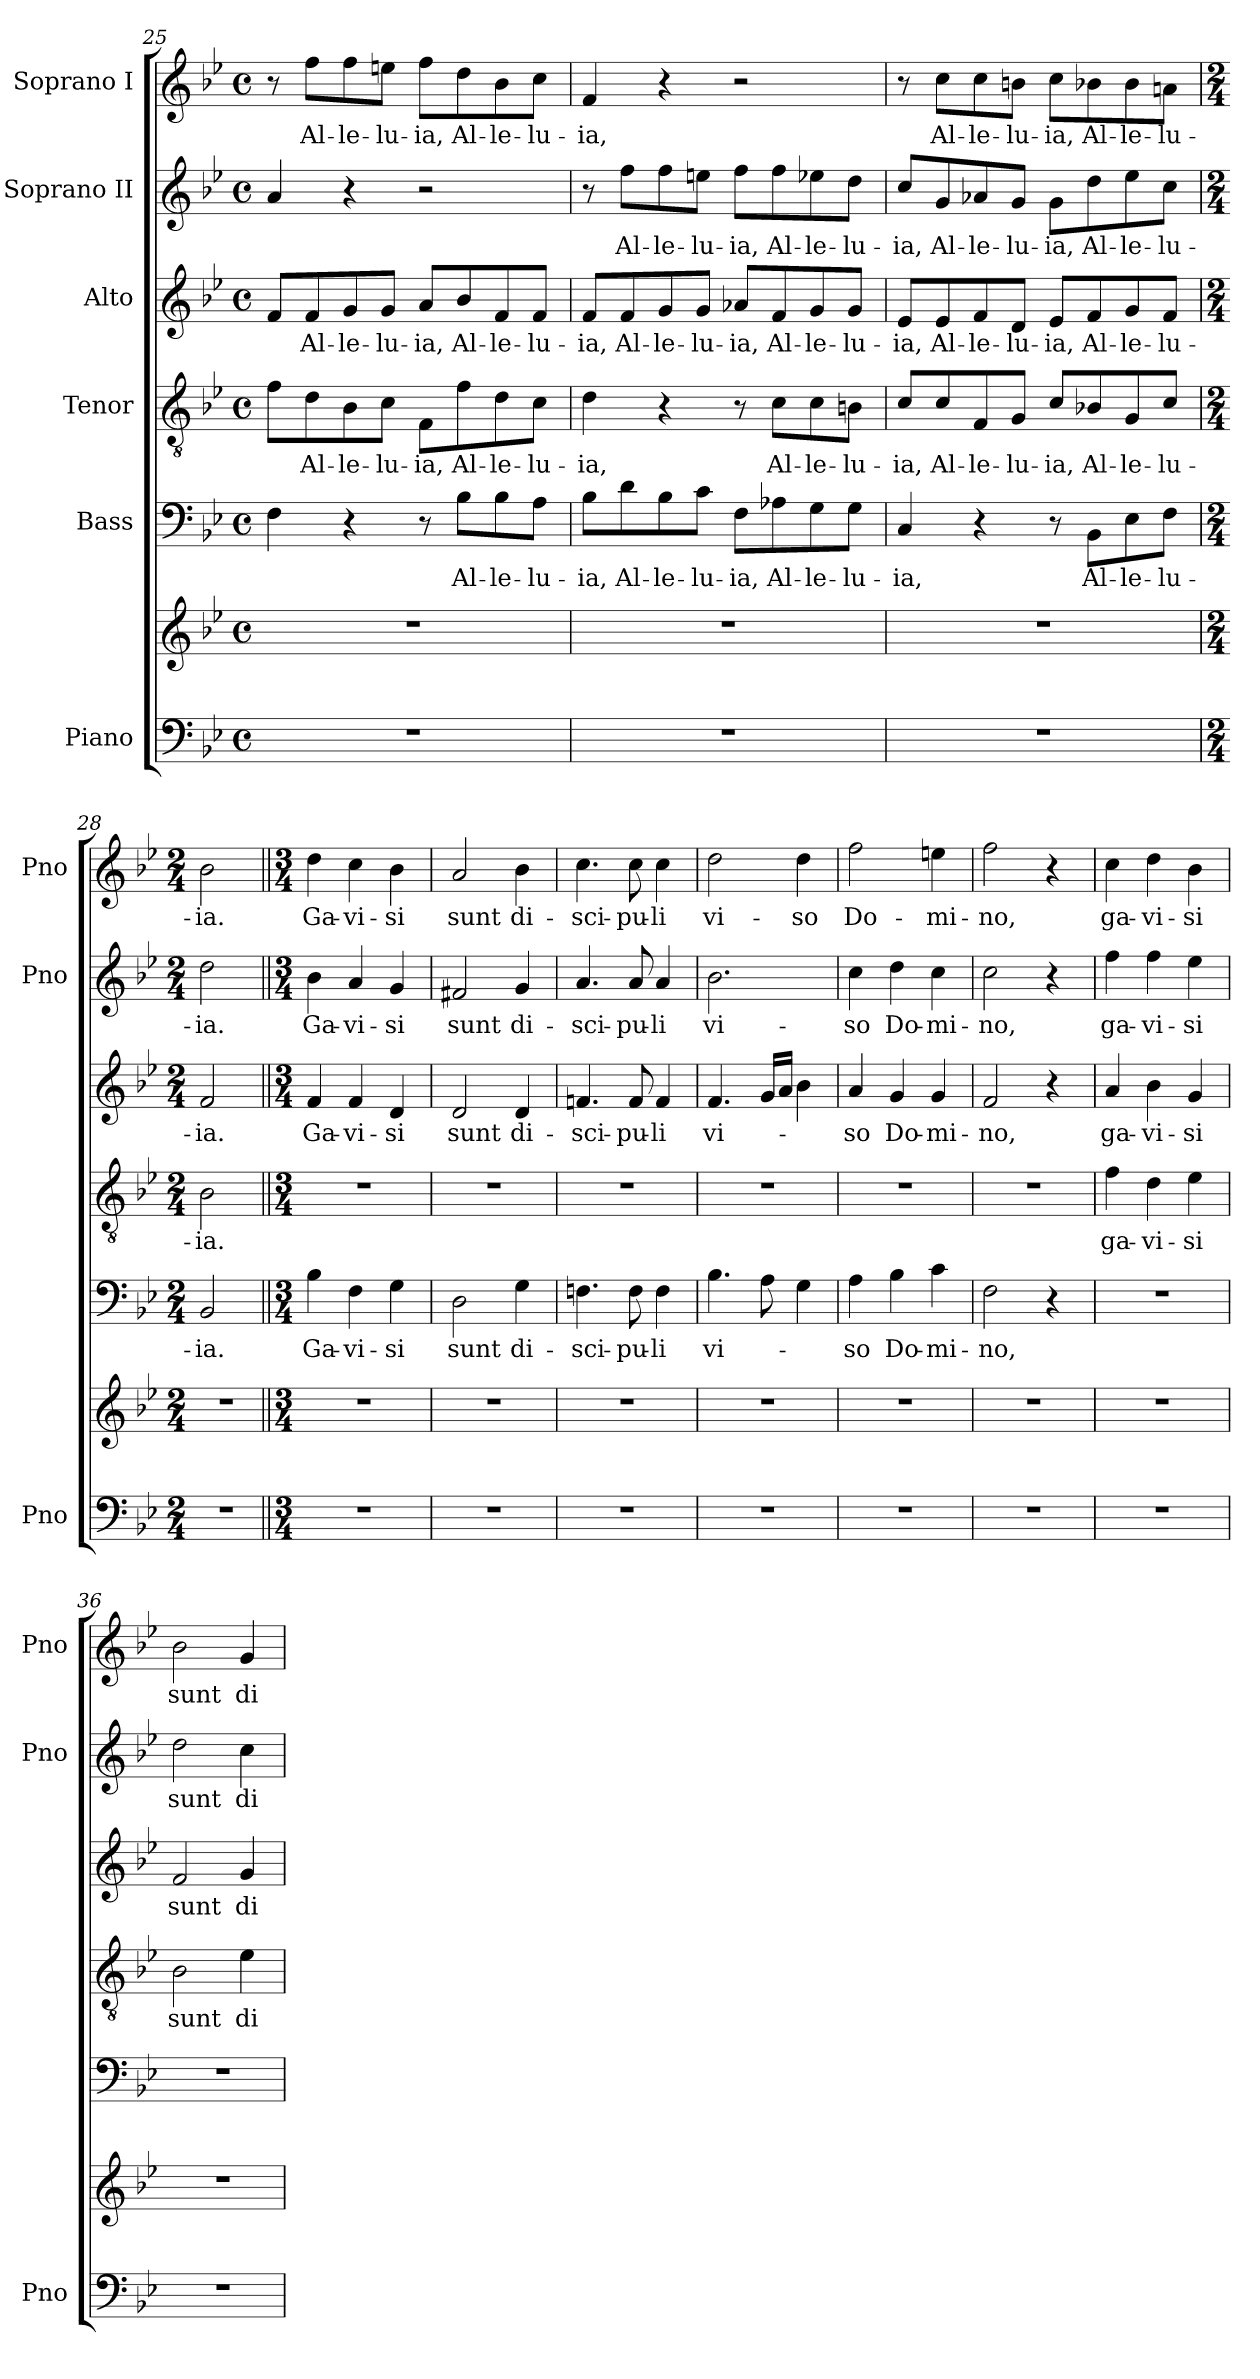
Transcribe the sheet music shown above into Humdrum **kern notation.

**kern	**kern	**kern	**text	**kern	**text	**kern	**text	**kern	**text	**kern	**text
*part6	*part6	*part5	*part5	*part4	*part4	*part3	*part3	*part2	*part2	*part1	*part1
*staff7	*staff6	*staff5	*staff5	*staff4	*staff4	*staff3	*staff3	*staff2	*staff2	*staff1	*staff1
*I"Piano	*	*I"Bass	*	*I"Tenor	*	*I"Alto	*	*I"Soprano II	*	*I"Soprano I	*
*I'Pno	*	*	*	*	*	*	*	*I'Pno	*	*I'Pno	*
!!LO:LB:g=z
*clefF4	*clefG2	*clefF4	*	*clefGv2	*	*clefG2	*	*clefG2	*	*clefG2	*
*k[b-e-]	*k[b-e-]	*k[b-e-]	*	*k[b-e-]	*	*k[b-e-]	*	*k[b-e-]	*	*k[b-e-]	*
*B-:	*B-:	*B-:	*	*B-:	*	*B-:	*	*B-:	*	*B-:	*
*M4/4	*M4/4	*M4/4	*	*M4/4	*	*M4/4	*	*M4/4	*	*M4/4	*
*met(c)	*met(c)	*met(c)	*	*met(c)	*	*met(c)	*	*met(c)	*	*met(c)	*
=25	=25	=25	=25	=25	=25	=25	=25	=25	=25	=25	=25
1r	1r	4F\	­	8f\L	­	8f/L	­	4a/	­	8r	.
.	.	.	.	8d\	Al-	8f/	Al-	.	.	8ff\L	Al-
.	.	4r	.	8B-\	-le-	8g/	-le-	4r	.	8ff\	-le-
.	.	.	.	8c\J	-lu-	8g/J	-lu-	.	.	8een\J	-lu-
.	.	8r	.	8F\L	-ia,	8a/L	-ia,	2r	.	8ff\L	-ia,
.	.	8B-\L	Al-	8f\	Al-	8b-/	Al-	.	.	8dd\	Al-
.	.	8B-\	-le-	8d\	-le-	8f/	-le-	.	.	8b-\	-le-
.	.	8A\J	-lu-	8c\J	-lu-	8f/J	-lu-	.	.	8cc\J	-lu-
=26	=26	=26	=26	=26	=26	=26	=26	=26	=26	=26	=26
1r	1r	8B-\L	-ia,	4d\	-ia,	8f/L	-ia,	8r	.	4f/	-ia,
.	.	8d\	Al-	.	.	8f/	Al-	8ff\L	Al-	.	.
.	.	8B-\	-le-	4r	.	8g/	-le-	8ff\	-le-	4r	.
.	.	8c\J	-lu-	.	.	8g/J	-lu-	8een\J	-lu-	.	.
.	.	8F\L	-ia,	8r	.	8a-X/L	-ia,	8ff\L	-ia,	2r	.
.	.	8A-X\	Al-	8c\L	Al-	8f/	Al-	8ff\	Al-	.	.
.	.	8G\	-le-	8c\	-le-	8g/	-le-	8ee-X\	-le-	.	.
.	.	8G\J	-lu-	8Bn\J	-lu-	8g/J	-lu-	8dd\J	-lu-	.	.
=27	=27	=27	=27	=27	=27	=27	=27	=27	=27	=27	=27
1r	1r	4C/	-ia,	8c/L	-ia,	8e-/L	-ia,	8cc/L	-ia,	8r	.
.	.	.	.	8c/	Al-	8e-/	Al-	8g/	Al-	8cc\L	Al-
.	.	4r	.	8F/	-le-	8f/	-le-	8a-X/	-le-	8cc\	-le-
.	.	.	.	8G/J	-lu-	8d/J	-lu-	8g/J	-lu-	8bn\J	-lu-
.	.	8r	.	8c/L	-ia,	8e-/L	-ia,	8g\L	-ia,	8cc\L	-ia,
.	.	8BB-\L	Al-	8B-X/	Al-	8f/	Al-	8dd\	Al-	8b-X\	Al-
.	.	8E-\	-le-	8G/	-le-	8g/	-le-	8ee-\	-le-	8b-\	-le-
.	.	8F\J	-lu-	8c/J	-lu-	8f/J	-lu-	8cc\J	-lu-	8an\J	-lu-
=28	=28	=28	=28	=28	=28	=28	=28	=28	=28	=28	=28
*M2/4	*M2/4	*M2/4	*	*M2/4	*	*M2/4	*	*M2/4	*	*M2/4	*
2r	2r	2BB-/	-ia.	2B-\	-ia.	2f/	-ia.	2dd\	-ia.	2b-\	-ia.
!!LO:PB:g=z
=29||	=29||	=29||	=29||	=29||	=29||	=29||	=29||	=29||	=29||	=29||	=29||
*M3/4	*M3/4	*M3/4	*	*M3/4	*	*M3/4	*	*M3/4	*	*M3/4	*
!	!	!	!	!LO:N:vis=1	!	!	!	!	!	!	!
2.r	2.r	4B-\	Ga-	2.r	.	4f/	Ga-	4b-\	Ga-	4dd\	Ga-
.	.	4F\	-vi-	.	.	4f/	-vi-	4a/	-vi-	4cc\	-vi-
.	.	4G\	-si	.	.	4d/	-si	4g/	-si	4b-\	-si
=30	=30	=30	=30	=30	=30	=30	=30	=30	=30	=30	=30
2.r	2.r	2D\	sunt	2.r	.	2d/	sunt	2f#X/	sunt	2a/	sunt
.	.	4G\	di-	.	.	4d/	di-	4g/	di-	4b-\	di-
=31	=31	=31	=31	=31	=31	=31	=31	=31	=31	=31	=31
2.r	2.r	4.Fn\	-sci-	2.r	.	4.fn/	-sci-	4.a/	-sci-	4.cc\	-sci-
.	.	8F\	-pu-	.	.	8f/	-pu-	8a/	-pu-	8cc\	-pu-
.	.	4F\	-li	.	.	4f/	-li	4a/	-li	4cc\	-li
=32	=32	=32	=32	=32	=32	=32	=32	=32	=32	=32	=32
2.r	2.r	4.B-\	vi-	2.r	.	4.f/	vi-	2.b-\	vi-	2dd\	vi-
.	.	8A\	.	.	.	16g/LL	.	.	.	.	.
.	.	.	.	.	.	16a/JJ	.	.	.	.	.
.	.	4G\	.	.	.	4b-\	.	.	.	4dd\	-so
=33	=33	=33	=33	=33	=33	=33	=33	=33	=33	=33	=33
2.r	2.r	4A\	-so	2.r	.	4a/	-so	4cc\	-so	2ff\	Do-
.	.	4B-\	Do-	.	.	4g/	Do-	4dd\	Do-	.	.
.	.	4c\	-mi-	.	.	4g/	-mi-	4cc\	-mi-	4een\	-mi-
=34	=34	=34	=34	=34	=34	=34	=34	=34	=34	=34	=34
2.r	2.r	2F\	-no,	2.r	.	2f/	-no,	2cc\	-no,	2ff\	-no,
.	.	4r	.	.	.	4r	.	4r	.	4r	.
!!LO:LB:g=z
=35	=35	=35	=35	=35	=35	=35	=35	=35	=35	=35	=35
!	!	!LO:N:vis=1	!	!	!	!	!	!	!	!	!
2.r	2.r	2.r	.	4f\	ga-	4a/	ga-	4ff\	ga-	4cc\	ga-
.	.	.	.	4d\	-vi-	4b-\	-vi-	4ff\	-vi-	4dd\	-vi-
.	.	.	.	4e-\	-si	4g/	-si	4ee-\	-si	4b-\	-si
=36	=36	=36	=36	=36	=36	=36	=36	=36	=36	=36	=36
2.r	2.r	2.r	.	2B-\	sunt	2f/	sunt	2dd\	sunt	2b-\	sunt
.	.	.	.	4e-\	di-	4g/	di-	4cc\	di-	4g/	di-
=	=	=	=	=	=	=	=	=	=	=	=
*-	*-	*-	*-	*-	*-	*-	*-	*-	*-	*-	*-
